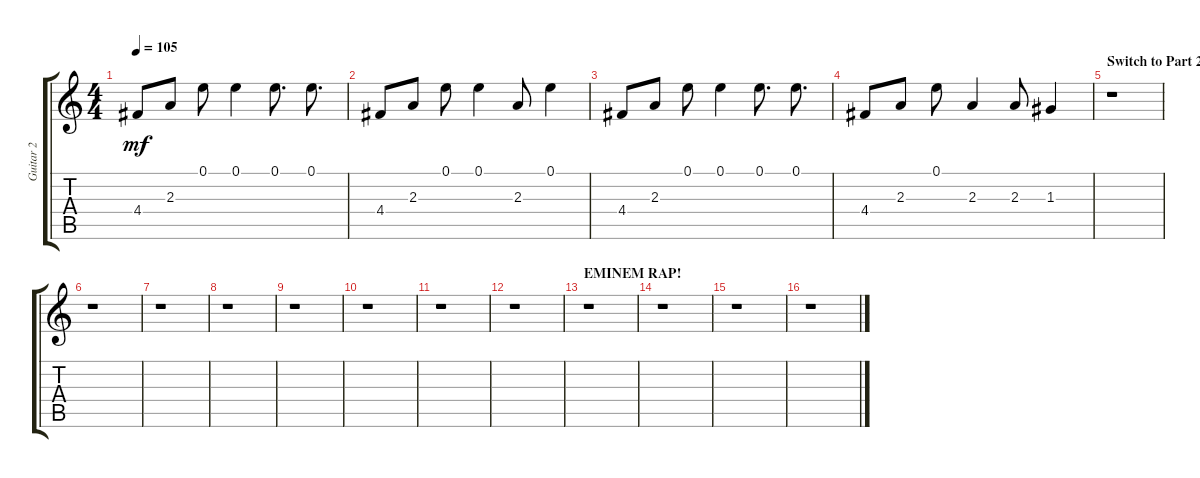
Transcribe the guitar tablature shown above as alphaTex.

\track ("Guitar 2" "Guitar 2") {instrument acousticguitarsteel}
\staff {score tabs}
\tuning (E4 B3 G3 D3 A2 E2) {hide}
\ts (4 4)
\tempo 105
\clef g2
\ks c
4.4.8{dy mf} 2.3.8 0.1.8 0.1.4 0.1.8{d} 0.1.8{d} |
4.4.8 2.3.8 0.1.8 0.1.4 2.3.8 0.1.4 |
4.4.8 2.3.8 0.1.8 0.1.4 0.1.8{d} 0.1.8{d} |
4.4.8 2.3.8 0.1.8 2.3.4 2.3.8 1.3.4 |
\section ("" "Switch to Part 2: Middle")
r.1 |
r.1 |
r.1 |
r.1 |
r.1 |
r.1 |
r.1 |
r.1 |
\section ("" "EMINEM RAP!")
r.1 |
r.1 |
r.1 |
r.1
